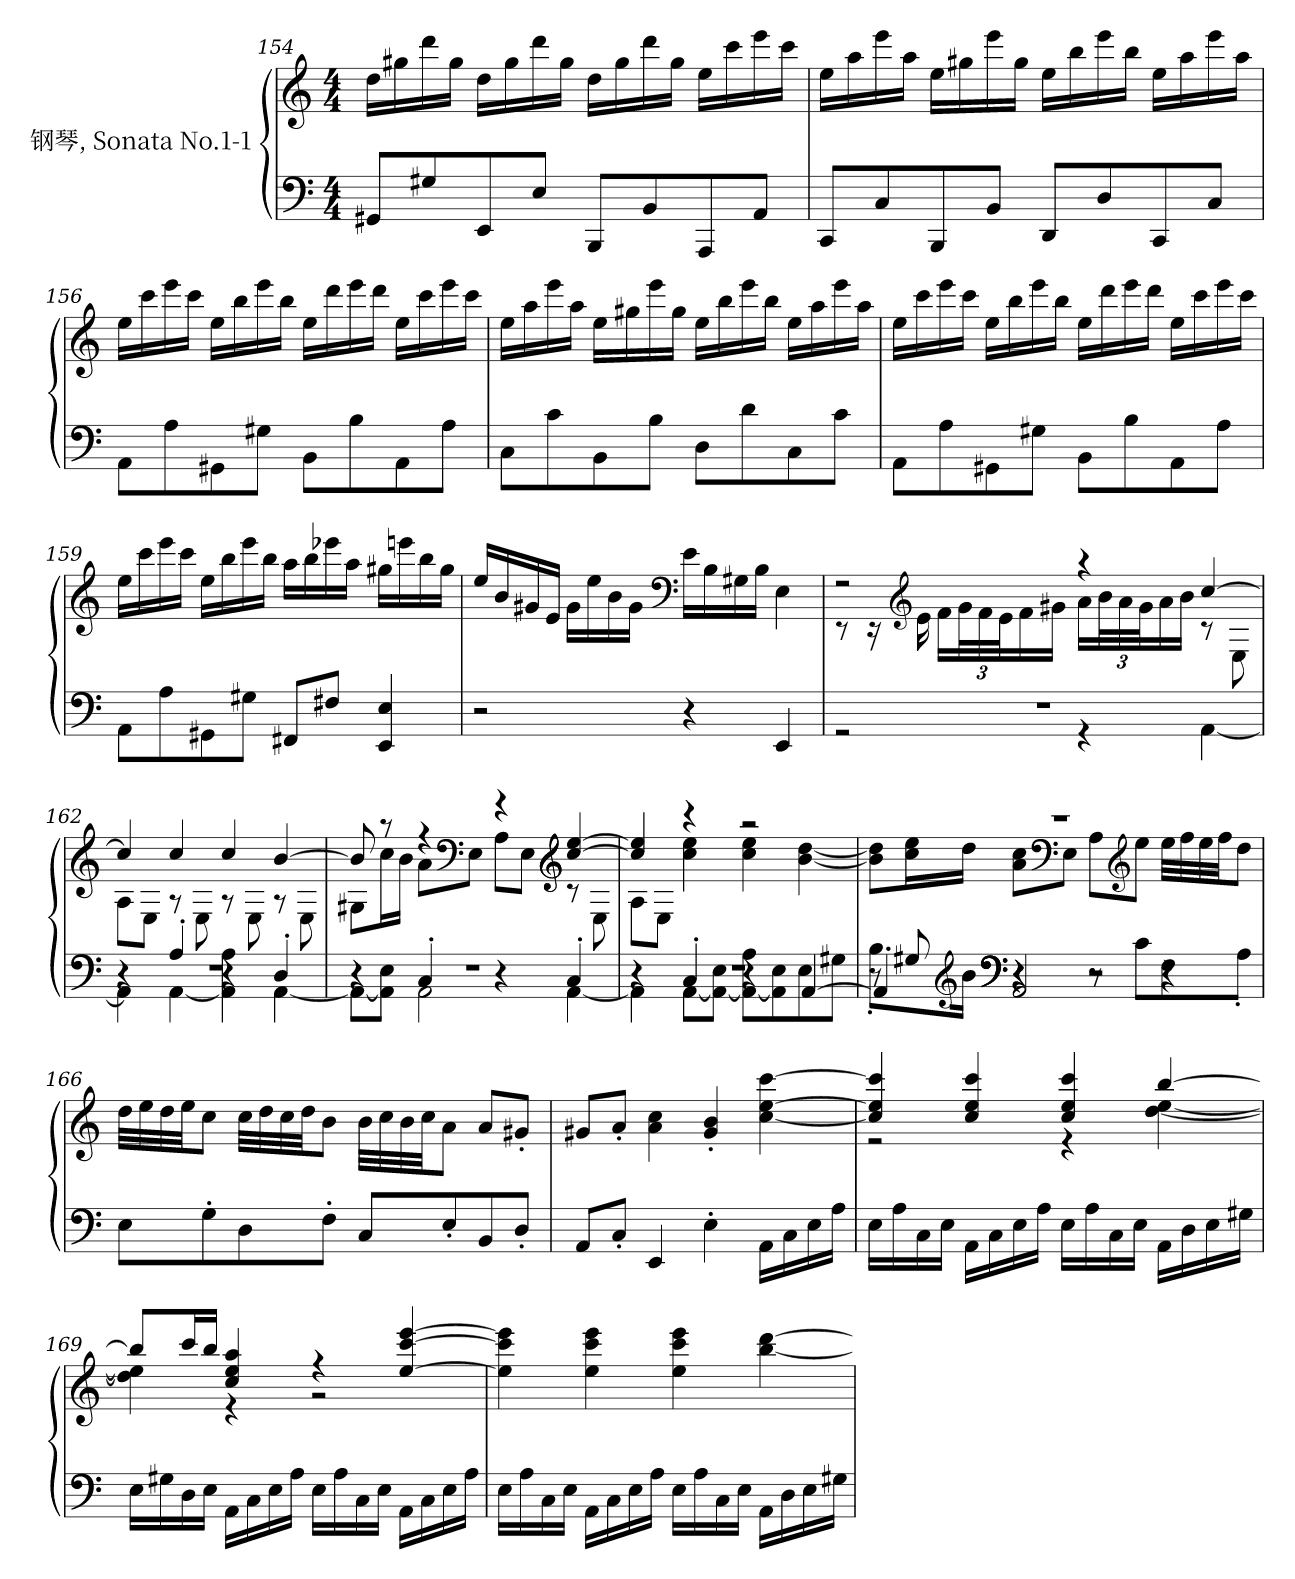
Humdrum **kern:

**kern	**kern
*part1	*part1
*staff2	*staff1
*I"钢琴, Sonata No.1-1	*
!!LO:PB:g=z
*clefF4	*clefG2
*k[]	*k[]
*M4/4	*M4/4
=154	=154
8GG#X/L	16dd\LL
.	16gg#X\
8G#X/	16ddd\
.	16gg#\JJ
8EE/	16dd\LL
.	16gg#\
8E/J	16ddd\
.	16gg#\JJ
8BBB/L	16dd\LL
.	16gg#\
8BB/	16ddd\
.	16gg#\JJ
8AAA/	16ee\LL
.	16ccc\
8AA/J	16eee\
.	16ccc\JJ
=155	=155
8CC/L	16ee\LL
.	16aa\
8C/	16eee\
.	16aa\JJ
8BBB/	16ee\LL
.	16gg#X\
8BB/J	16eee\
.	16gg#\JJ
8DD/L	16ee\LL
.	16bb\
8D/	16eee\
.	16bb\JJ
8CC/	16ee\LL
.	16aa\
8C/J	16eee\
.	16aa\JJ
!!LO:LB:g=z
=156	=156
8AA\L	16ee\LL
.	16ccc\
8A\	16eee\
.	16ccc\JJ
8GG#X\	16ee\LL
.	16bb\
8G#X\J	16eee\
.	16bb\JJ
8BB\L	16ee\LL
.	16ddd\
8B\	16eee\
.	16ddd\JJ
8AA\	16ee\LL
.	16ccc\
8A\J	16eee\
.	16ccc\JJ
=157	=157
8C\L	16ee\LL
.	16aa\
8c\	16eee\
.	16aa\JJ
8BB\	16ee\LL
.	16gg#X\
8B\J	16eee\
.	16gg#\JJ
8D\L	16ee\LL
.	16bb\
8d\	16eee\
.	16bb\JJ
8C\	16ee\LL
.	16aa\
8c\J	16eee\
.	16aa\JJ
!!LO:LB:g=z
=158	=158
8AA\L	16ee\LL
.	16ccc\
8A\	16eee\
.	16ccc\JJ
8GG#X\	16ee\LL
.	16bb\
8G#X\J	16eee\
.	16bb\JJ
8BB\L	16ee\LL
.	16ddd\
8B\	16eee\
.	16ddd\JJ
8AA\	16ee\LL
.	16ccc\
8A\J	16eee\
.	16ccc\JJ
=159	=159
8AA\L	16ee\LL
.	16ccc\
8A\	16eee\
.	16ccc\JJ
8GG#X\	16ee\LL
.	16bb\
8G#X\J	16eee\
.	16bb\JJ
8FF#X/L	16aa\LL
.	16bb\
8F#X/J	16eee-X\
.	16aa\JJ
4EE/ 4E/	16gg#X\LL
.	16eeen\
.	16bb\
.	16gg#\JJ
!!LO:LB:g=z
=160	=160
2r	16ee/LL
.	16b/
.	16g#X/
.	16e/JJ
.	16g#\LL
.	16ee\
.	16b\
.	16g#\JJ
*	*clefF4
4r	16e\LL
.	16B\
.	16G#X\
.	16B\JJ
4EE/	4E\
=161	=161
*^	*^
1r	2r	2r	8r
*	*	*MM87	*
.	.	.	16r
*	*	*clefG2	*
.	.	.	16e\
.	.	.	16f\LL
*	*	*	*Xbrackettup
.	.	.	48g\L
.	.	.	48f\
.	.	.	48e\J
.	.	.	16f\
.	.	.	16g#X\JJ
.	4r	4r	16a\LL
.	.	.	48b\L
.	.	.	48a\
.	.	.	48g#\J
.	.	.	16a\
.	.	.	16b\JJ
*	*	*MM143	*
.	[4AA\	[4cc/	8r
.	.	.	8E\
=162	=162	=162	=162
*	*^	*	*
1r	4AA\]	4r	4cc/]	8A\L
.	.	.	.	8E\J
.	[4AA\	4A'/	4cc/	8r
.	.	.	.	8E\
.	4AA\] 4A\	4r	4cc/	8r
.	.	.	.	8E\
.	[4AA\	4D'/	[4b/	8r
.	.	.	.	8E\
!!LO:LB:g=z	!!
=163	=163	=163	=163	=163
1r	8AA\L_	4r	8b/]	8G#X\L
.	8AA\] 8E\J	.	8r	16cc\L
.	.	.	.	16b\JJ
.	2AA\	4C'/	4r	8a\L
*	*	*	*clefF4	*
.	.	.	.	8E\J
.	.	4r	4r	8A\L
.	.	.	.	8E\J
*	*	*	*clefG2	*
.	[4AA\	4C'/	[4cc/ [4ee/	8r
.	.	.	.	8E\
=164	=164	=164	=164	=164
1r	4AA\]	4r	4cc/] 4ee/]	8A\L
.	.	.	.	8E\J
.	[8AA\L	4C'/	4r	4cc\ 4ee\
.	8AA\_ 8E\J	.	.	.
.	8AA\_ 8A\L	4r	2r	4cc\ 4ee\
.	8AA\] 8E\	.	.	.
.	8E\	[4AA/	.	[4b\ [4dd\
.	8G#X\J	.	.	.
!!LO:LB:g=z	!!
=165	=165	=165	=165	=165
8r	8.B'\L	4AA/]	1r	8b\] 8dd\]L
8G#X/	.	.	.	16cc\ 16ee\L
*clefG2	*	*	*	*
.	16b\Jk	.	.	16dd\JJ
*clefF4	*	*	*	*
4r	4r	2AA/	.	8a\ 8cc\L
*	*	*	*clefF4	*
.	.	.	.	8E\J
2r	8r	.	.	8A\L
*	*	*	*clefG2	*
.	8c\L	.	.	8ee\J
.	8F\	4r	.	32ee\LLL
.	.	.	.	32ff\
.	.	.	.	32ee\
.	.	.	.	32ff\JJ
.	8A'\J	.	.	8dd\J
*v	*v	*v	*	*
*	*v	*v
=166	=166
8E\L	32dd\LLL
.	32ee\
.	32dd\
.	32ee\JJ
8G'\	8cc\J
8D\	32cc\LLL
.	32dd\
.	32cc\
.	32dd\JJ
8F'\J	8b\J
8C/L	32b\LLL
.	32cc\
.	32b\
.	32cc\JJ
8E'/	8a\J
8BB/	8a/L
8D'/J	8g#X'/J
!!LO:PB:g=z
=167	=167
8AA/L	8g#X/L
8C'/J	8a'/J
4EE/	4a\ 4cc\
4E'\	4g#/' 4b/'
*	*MM143
16AA\LL	[4cc\ [4ee\ [4ccc\
16C\	.
16E\	.
16A\JJ	.
=168	=168
*	*^
16E\LL	4cc/] 4ee/] 4ccc/]	2r
16A\	.	.
16C\	.	.
16E\JJ	.	.
16AA\LL	4cc/ 4ee/ 4ccc/	.
16C\	.	.
16E\	.	.
16A\JJ	.	.
16E\LL	4cc/ 4ee/ 4ccc/	4r
16A\	.	.
16C\	.	.
16E\JJ	.	.
16AA\LL	[4bb/	[4dd\ [4ee\
16D\	.	.
16E\	.	.
16G#X\JJ	.	.
=169	=169	=169
16E\LL	8bb/L]	4dd\] 4ee\]
16G#X\	.	.
16D\	16ccc/L	.
16E\JJ	16bb/JJ	.
16AA\LL	4cc/ 4ee/ 4aa/	4r
16C\	.	.
16E\	.	.
16A\JJ	.	.
16E\LL	4r	2r
16A\	.	.
16C\	.	.
16E\JJ	.	.
16AA\LL	[4ee/ [4ccc/ [4eee/	.
16C\	.	.
16E\	.	.
16A\JJ	.	.
*	*v	*v
!!LO:LB:g=z
=170	=170
16E\LL	4ee\] 4ccc\] 4eee\]
16A\	.
16C\	.
16E\JJ	.
16AA\LL	4ee\ 4ccc\ 4eee\
16C\	.
16E\	.
16A\JJ	.
16E\LL	4ee\ 4ccc\ 4eee\
16A\	.
16C\	.
16E\JJ	.
16AA\LL	[4bb\ [4ddd\
16D\	.
16E\	.
16G#X\JJ	.
=	=
*-	*-
